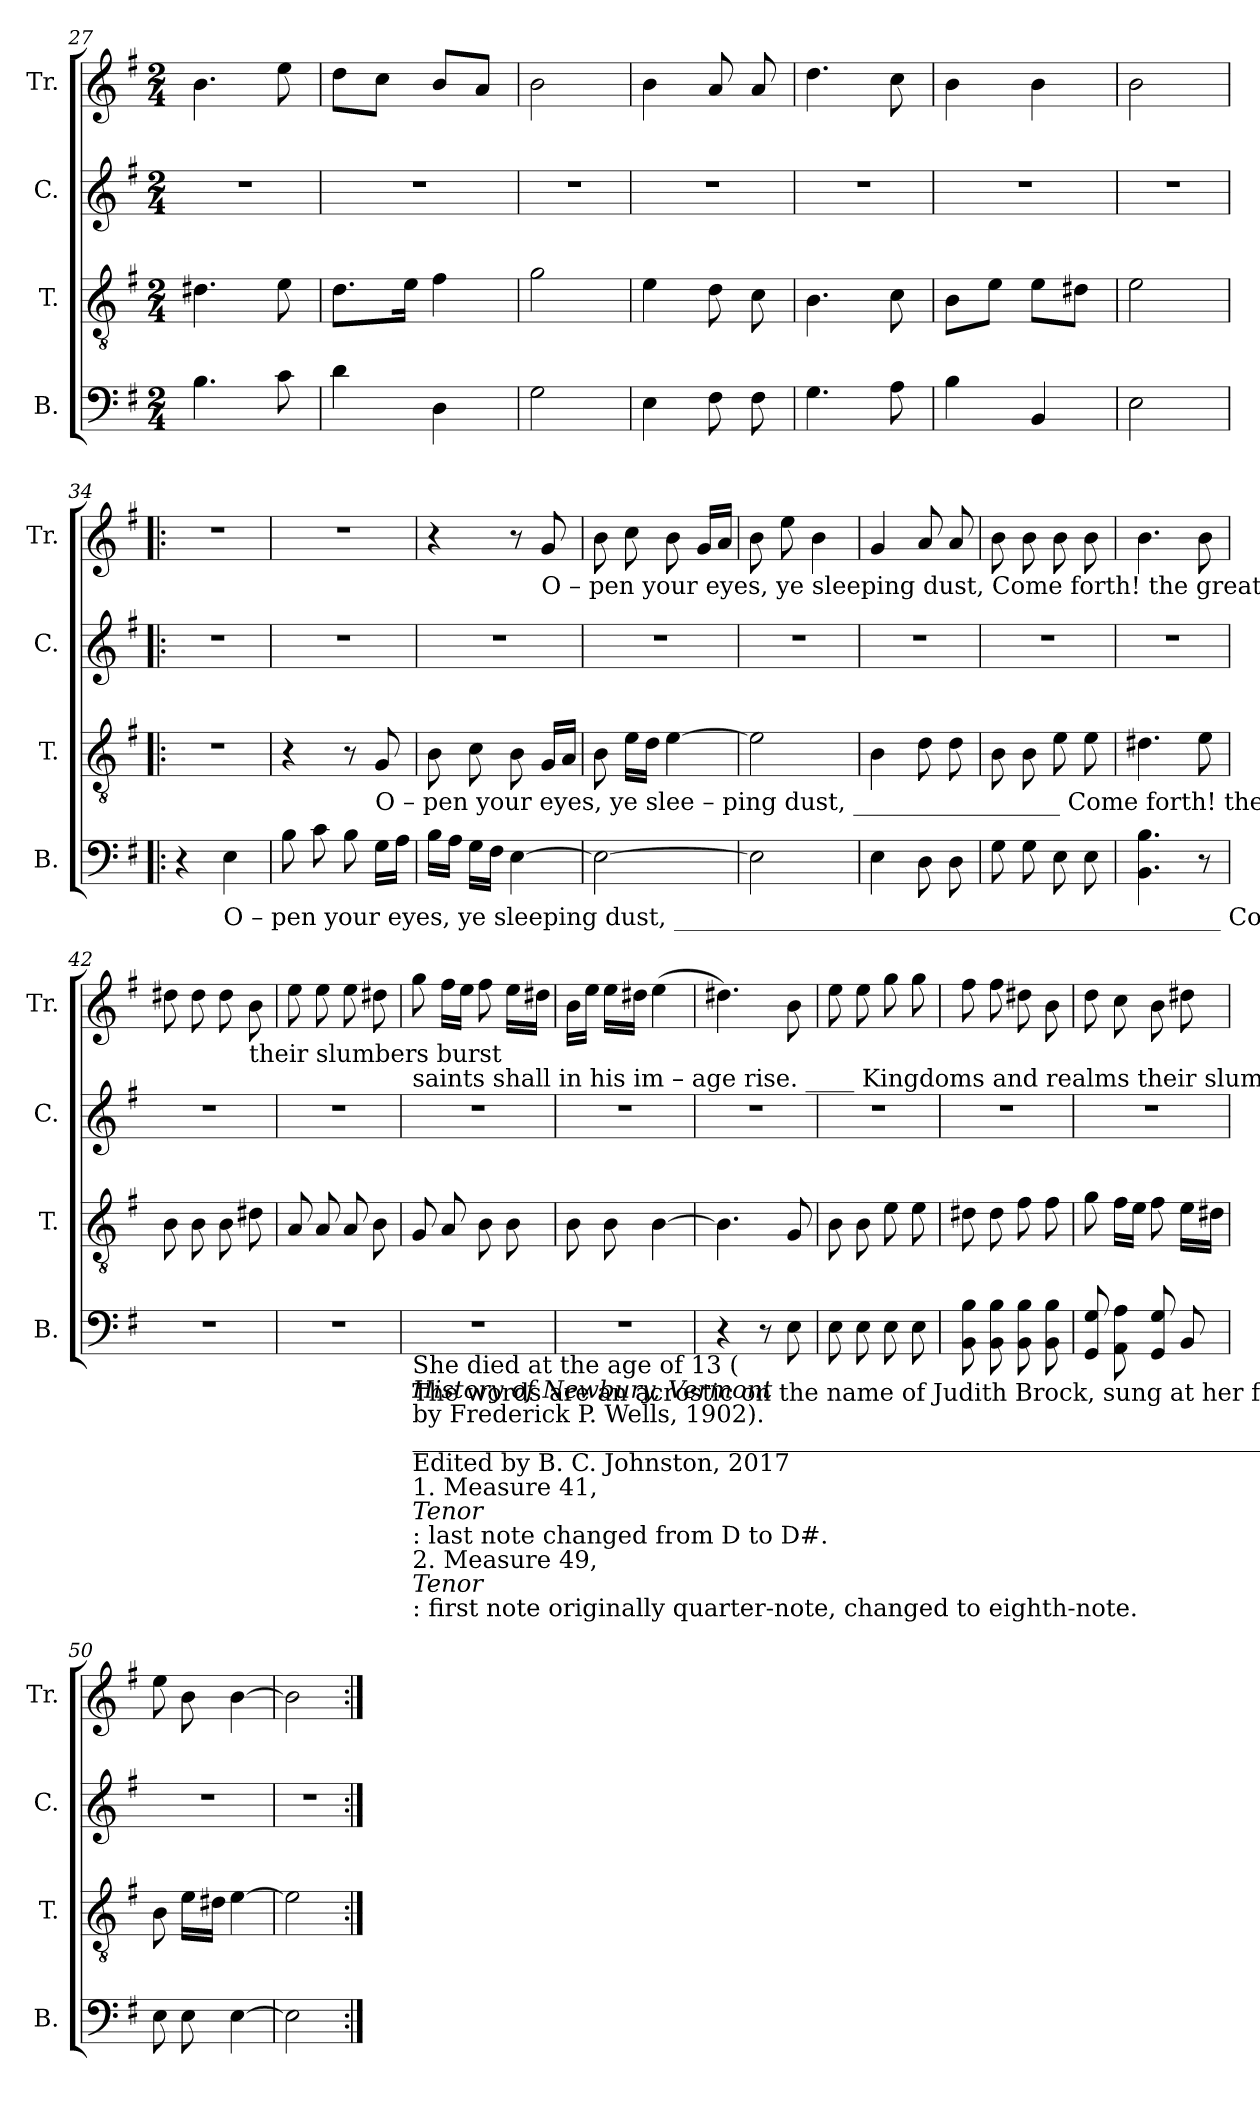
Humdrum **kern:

**kern	**kern	**kern	**kern
*part4	*part3	*part2	*part1
*staff4	*staff3	*staff2	*staff1
*I"B.	*I"T.	*I"C.	*I"Tr.
*I'B.	*I'T.	*I'C.	*I'Tr.
*clefF4	*clefGv2	*clefG2	*clefG2
*k[f#]	*k[f#]	*k[f#]	*k[f#]
*M2/4	*M2/4	*M2/4	*M2/4
=27	=27	=27	=27
4.B!\	4.d#X!\	2r	4.b!\
8c!\	8e!\	.	8ee!\
=28	=28	=28	=28
4d!\	8.d!\L	2r	8dd!\L
.	.	.	8cc!\J
.	16e!\Jk	.	.
4D!\	4f#!\	.	8b!/L
.	.	.	8a!/J
=29	=29	=29	=29
2G!\	2g!\	2r	2b!\
=30	=30	=30	=30
4E!\	4e!\	2r	4b!\
8F#!\	8d!\	.	8a!/
8F#!\	8c!\	.	8a!/
=31	=31	=31	=31
4.G!\	4.B!\	2r	4.dd!\
8A!\	8c!\	.	8cc!\
=32	=32	=32	=32
4B!\	8B!\L	2r	4b!\
.	8e!\J	.	.
4BB!/	8e!\L	.	4b!\
.	8d#X!\J	.	.
=33	=33	=33	=33
2E!\	2e!\	2r	2b!\
!!LO:LB:g=z
=34!|:	=34!|:	=34!|:	=34!|:
4r	2r	2r	2r
!LO:TX:b:t=O  –  pen  your  eyes,  ye  sleeping   dust, _____________________________________________          Come forth! the great Redeemer cries;	!	!	!
4E!\	.	.	.
=35	=35	=35	=35
8B!\	4r	2r	2r
8c!\	.	.	.
8B!\	8r	.	.
!	!LO:TX:b:t=O   –   pen   your   eyes,    ye      slee – ping   dust, _________________     Come forth! the great Redeemer cries;	!	!
16G!\LL	8G!/	.	.
16A!\JJ	.	.	.
=36	=36	=36	=36
16B!\LL	8B!\	2r	4r
16A!\JJ	.	.	.
16G!\LL	8c!\	.	.
16F#!\JJ	.	.	.
[4E!\	8B!\	.	8r
!	!	!	!LO:TX:b:t=O  –  pen  your  eyes,  ye  sleeping   dust,  Come forth! the great Redeemer cries;  Kingdoms and realms                          And
.	16G!/LL	.	8g!/
.	16A!/JJ	.	.
=37	=37	=37	=37
2E!\_	8B!\	2r	8b!\
.	16e!\LL	.	8cc!\
.	16d!\JJ	.	.
.	[4e!\	.	8b!\
.	.	.	16g!/LL
.	.	.	16a!/JJ
=38	=38	=38	=38
2E!\]	2e!\]	2r	8b!\
.	.	.	8ee!\
.	.	.	4b!\
=39	=39	=39	=39
4E!\	4B!\	2r	4g!/
8D!\	8d!\	.	8a!/
8D!\	8d!\	.	8a!/
=40	=40	=40	=40
8G!\	8B!\	2r	8b!\
8G!\	8B!\	.	8b!\
8E!\	8e!\	.	8b!\
8E!\	8e!\	.	8b!\
=41	=41	=41	=41
4.BB!\ 4.B!\	4.d#X!\	2r	4.b!\
8r	8e!\	.	8b!\
=42	=42	=42	=42
2r	8B!\	2r	8dd#X!\
.	8B!\	.	8dd#!\
.	8B!\	.	8dd#!\
!	!	!	!LO:TX:b:t=their slumbers burst
.	8d#X!\	.	8b!\
=43	=43	=43	=43
2r	8A!/	2r	8ee!\
.	8A!/	.	8ee!\
.	8A!/	.	8ee!\
.	8B!\	.	8dd#X!\
!!LO:PB:g=z
=44	=44	=44	=44
!	!	!	!LO:TX:b:t=saints  shall  in    his           im   –  age      rise. ____ Kingdoms and realms their slumbers burst,  And saints shall  in     his           im –  age      rise. ________
!LO:TX:b:t=The words are an acrostic on the name of Judith Brock, sung at her funeral in 1797 n Newbury, Vermont..	!	!	!
!LO:TX:b:t=She died at the age of 13 (	!	!	!
!LO:TX:b:i:t=History of Newbury, Vermont	!	!	!
!LO:TX:b:t=by Frederick P. Wells, 1902).	!	!	!
!LO:TX:b:t=___________________________________________________________________________________________________________________	!	!	!
!LO:TX:b:t=Edited by B. C. Johnston, 2017	!	!	!
!LO:TX:b:t=1. Measure 41,	!	!	!
!LO:TX:b:i:t=Tenor	!	!	!
!LO:TX:b:t=&colon; last note changed from D to D#.	!	!	!
!LO:TX:b:t=2. Measure 49,	!	!	!
!LO:TX:b:i:t=Tenor	!	!	!
!LO:TX:b:t=&colon; first note originally quarter-note, changed to eighth-note.	!	!	!
2r	8G!/	2r	8gg!\
.	8A!/	.	16ff#!\LL
.	.	.	16ee!\JJ
.	8B!\	.	8ff#!\
.	8B!\	.	16ee!\LL
.	.	.	16dd#X!\JJ
=45	=45	=45	=45
2r	8B!\	2r	16b!\LL
.	.	.	16ee!\JJ
.	8B!\	.	16ee!\LL
.	.	.	16dd#X!\JJ
.	[4B!\	.	(4ee!\
=46	=46	=46	=46
4r	4.B!\]	2r	4.dd#X!\)
8r	.	.	.
8E!\	8G!/	.	8b!\
=47	=47	=47	=47
8E!\	8B!\	2r	8ee!\
8E!\	8B!\	.	8ee!\
8E!\	8e!\	.	8gg!\
8E!\	8e!\	.	8gg!\
=48	=48	=48	=48
8BB!\ 8B!\	8d#X!\	2r	8ff#!\
8BB!\ 8B!\	8d#!\	.	8ff#!\
8BB!\ 8B!\	8f#!\	.	8dd#X!\
8BB!\ 8B!\	8f#!\	.	8b!\
=49	=49	=49	=49
8GG!/ 8G!/	8g!\	2r	8dd!\
8AA!\ 8A!\	16f#!\LL	.	8cc!\
.	16e!\JJ	.	.
8GG!/ 8G!/	8f#!\	.	8b!\
8BB!/	16e!\LL	.	8dd#X!\
.	16d#X!\JJ	.	.
=50	=50	=50	=50
8E!\	8B!\	2r	8ee!\
8E!\	16e!\LL	.	8b!\
.	16d#X!\JJ	.	.
[4E!\	[4e!\	.	[4b!\
=51	=51	=51	=51
2E!\]	2e!\]	2r	2b!\]
=:|!	=:|!	=:|!	=:|!
*-	*-	*-	*-
